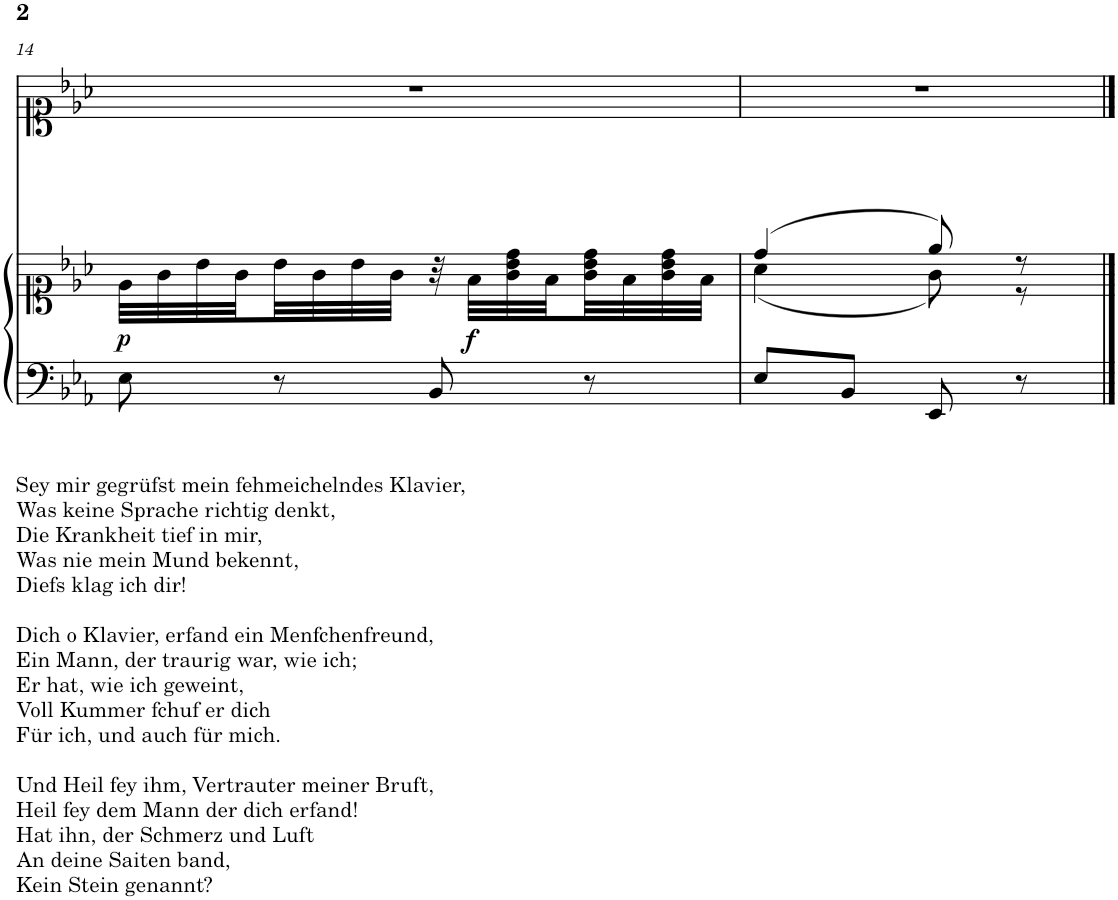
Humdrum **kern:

**kern	**kern	**dynam	**kern
*part2	*part2	*part2	*part1
*staff3	*staff2	*staff2/3	*staff1
*I"Piano	*	*	*I"Voice
*I'Pno.	*	*	*I'Vo.
!!LO:PB:g=z
*clefF4	*clefC1	*	*clefC1
*k[b-e-a-]	*k[b-e-a-]	*	*k[b-e-a-]
*M2/4	*M2/4	*	*M2/4
=14	=14	=14	=14
!LO:TX:b:t=Sey mir gegrüfst mein fehmeichelndes Klavier,	!	!	!
!LO:TX:b:t=Was keine Sprache richtig denkt,	!	!	!
!LO:TX:b:t=Die Krankheit tief in mir,	!	!	!
!LO:TX:b:t=Was nie mein Mund bekennt,	!	!	!
!LO:TX:b:t=Diefs klag ich dir!	!	!	!
!LO:TX:b:t=Dich o Klavier, erfand ein Menfchenfreund,	!	!	!
!LO:TX:b:t=Ein Mann, der traurig war, wie ich;	!	!	!
!LO:TX:b:t=Er hat, wie ich geweint,	!	!	!
!LO:TX:b:t=Voll Kummer fchuf er dich	!	!	!
!LO:TX:b:t=Für ich, und auch für mich.	!	!	!
!LO:TX:b:t=Und Heil fey ihm, Vertrauter meiner Bruft,	!	!	!
!LO:TX:b:t=Heil fey dem Mann der dich erfand!	!	!	!
!LO:TX:b:t=Hat ihn, der Schmerz und Luft	!	!	!
!LO:TX:b:t=An deine Saiten band,	!	!	!
!LO:TX:b:t=Kein Stein genannt?	!	!	!
!	!	!LO:DY:b	!
8E-\	32e-\LLL	p	2r
.	32g\	.	.
.	32b-\	.	.
.	32g\	.	.
8r	32b-\	.	.
.	32g\	.	.
.	32b-\	.	.
.	32g\JJJ	.	.
8BB-/	32r	.	.
!	!	!LO:DY:b	!
.	32f\LLL	f	.
.	32g\ 32b-\ 32dd\	.	.
.	32f\	.	.
8r	32g\ 32b-\ 32dd\	.	.
.	32f\	.	.
.	32g\ 32b-\ 32dd\	.	.
.	32f\JJJ	.	.
=15	=15	=15	=15
*	*^	*	*
8E-/L	(4dd/	(4a-\	.	2r
8BB-/J	.	.	.	.
8EE-/	8ee-/)	8g\)	.	.
8r	8r	8r	.	.
*	*v	*v	*	*
==	==	==	==
*-	*-	*-	*-
